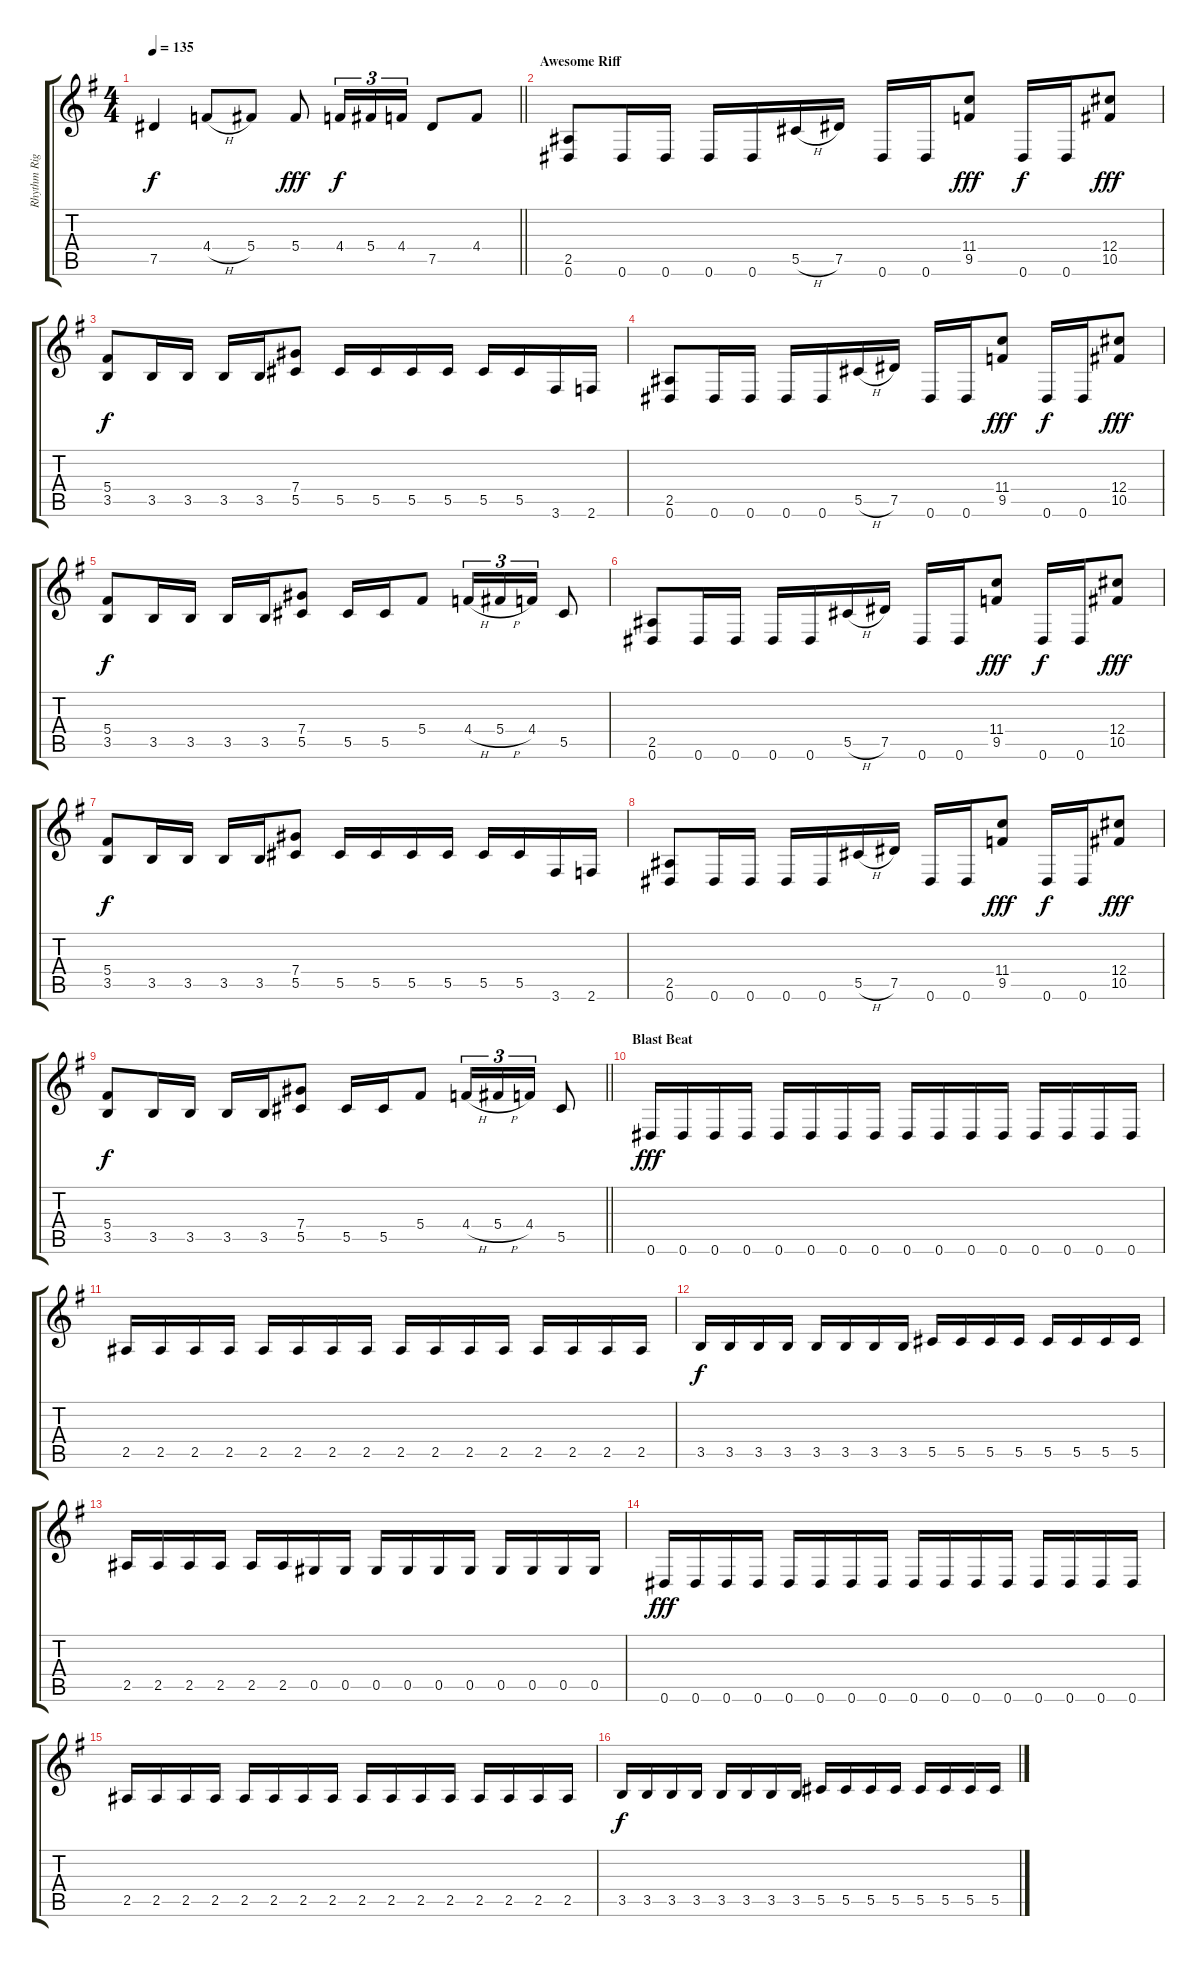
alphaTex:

\track ("Rhythm Right" "Rhythm Rig") {instrument distortionguitar}
\staff {score tabs}
\tuning (Eb4 Bb3 Gb3 Db3 Ab2 Eb2) {hide}
\ts (4 4)
\tempo 135
\clef g2
\barLineRight lightlight
\ks g
7.5.4{dy f} 4.4{h}.8 5.4.8 5.4.8{dy fff} 4.4.16{tu (3 2) dy f} 5.4.16{tu (3 2)} 4.4.16{tu (3 2)} 7.5.8 4.4.8 |
\section ("" "Awesome Riff")
(2.5 0.6).8 0.6.16 0.6.16 0.6.16 0.6.16 5.5{h}.16 7.5.16 0.6.16 0.6.16 (11.4 9.5).8{dy fff} 0.6.16{dy f} 0.6.16 (12.4 10.5).8{dy fff} |
(5.4 3.5).8{dy f} 3.5.16 3.5.16 3.5.16 3.5.16 (7.4 5.5).8 5.5.16 5.5.16 5.5.16 5.5.16 5.5.16 5.5.16 3.6.16 2.6.16 |
(2.5 0.6).8 0.6.16 0.6.16 0.6.16 0.6.16 5.5{h}.16 7.5.16 0.6.16 0.6.16 (11.4 9.5).8{dy fff} 0.6.16{dy f} 0.6.16 (12.4 10.5).8{dy fff} |
(5.4 3.5).8{dy f} 3.5.16 3.5.16 3.5.16 3.5.16 (7.4 5.5).8 5.5.16 5.5.16 5.4.8 4.4{h}.16{tu (3 2)} 5.4{h}.16{tu (3 2)} 4.4.16{tu (3 2)} 5.5.8 |
(2.5 0.6).8 0.6.16 0.6.16 0.6.16 0.6.16 5.5{h}.16 7.5.16 0.6.16 0.6.16 (11.4 9.5).8{dy fff} 0.6.16{dy f} 0.6.16 (12.4 10.5).8{dy fff} |
(5.4 3.5).8{dy f} 3.5.16 3.5.16 3.5.16 3.5.16 (7.4 5.5).8 5.5.16 5.5.16 5.5.16 5.5.16 5.5.16 5.5.16 3.6.16 2.6.16 |
(2.5 0.6).8 0.6.16 0.6.16 0.6.16 0.6.16 5.5{h}.16 7.5.16 0.6.16 0.6.16 (11.4 9.5).8{dy fff} 0.6.16{dy f} 0.6.16 (12.4 10.5).8{dy fff} |
\barLineRight lightlight
(5.4 3.5).8{dy f} 3.5.16 3.5.16 3.5.16 3.5.16 (7.4 5.5).8 5.5.16 5.5.16 5.4.8 4.4{h}.16{tu (3 2)} 5.4{h}.16{tu (3 2)} 4.4.16{tu (3 2)} 5.5.8 |
\section ("" "Blast Beat")
0.6.16{dy fff} 0.6.16 0.6.16 0.6.16 0.6.16 0.6.16 0.6.16 0.6.16 0.6.16 0.6.16 0.6.16 0.6.16 0.6.16 0.6.16 0.6.16 0.6.16 |
2.5.16 2.5.16 2.5.16 2.5.16 2.5.16 2.5.16 2.5.16 2.5.16 2.5.16 2.5.16 2.5.16 2.5.16 2.5.16 2.5.16 2.5.16 2.5.16 |
3.5.16{dy f} 3.5.16 3.5.16 3.5.16 3.5.16 3.5.16 3.5.16 3.5.16 5.5.16 5.5.16 5.5.16 5.5.16 5.5.16 5.5.16 5.5.16 5.5.16 |
2.5.16 2.5.16 2.5.16 2.5.16 2.5.16 2.5.16 0.5.16 0.5.16 0.5.16 0.5.16 0.5.16 0.5.16 0.5.16 0.5.16 0.5.16 0.5.16 |
0.6.16{dy fff} 0.6.16 0.6.16 0.6.16 0.6.16 0.6.16 0.6.16 0.6.16 0.6.16 0.6.16 0.6.16 0.6.16 0.6.16 0.6.16 0.6.16 0.6.16 |
2.5.16 2.5.16 2.5.16 2.5.16 2.5.16 2.5.16 2.5.16 2.5.16 2.5.16 2.5.16 2.5.16 2.5.16 2.5.16 2.5.16 2.5.16 2.5.16 |
3.5.16{dy f} 3.5.16 3.5.16 3.5.16 3.5.16 3.5.16 3.5.16 3.5.16 5.5.16 5.5.16 5.5.16 5.5.16 5.5.16 5.5.16 5.5.16 5.5.16
